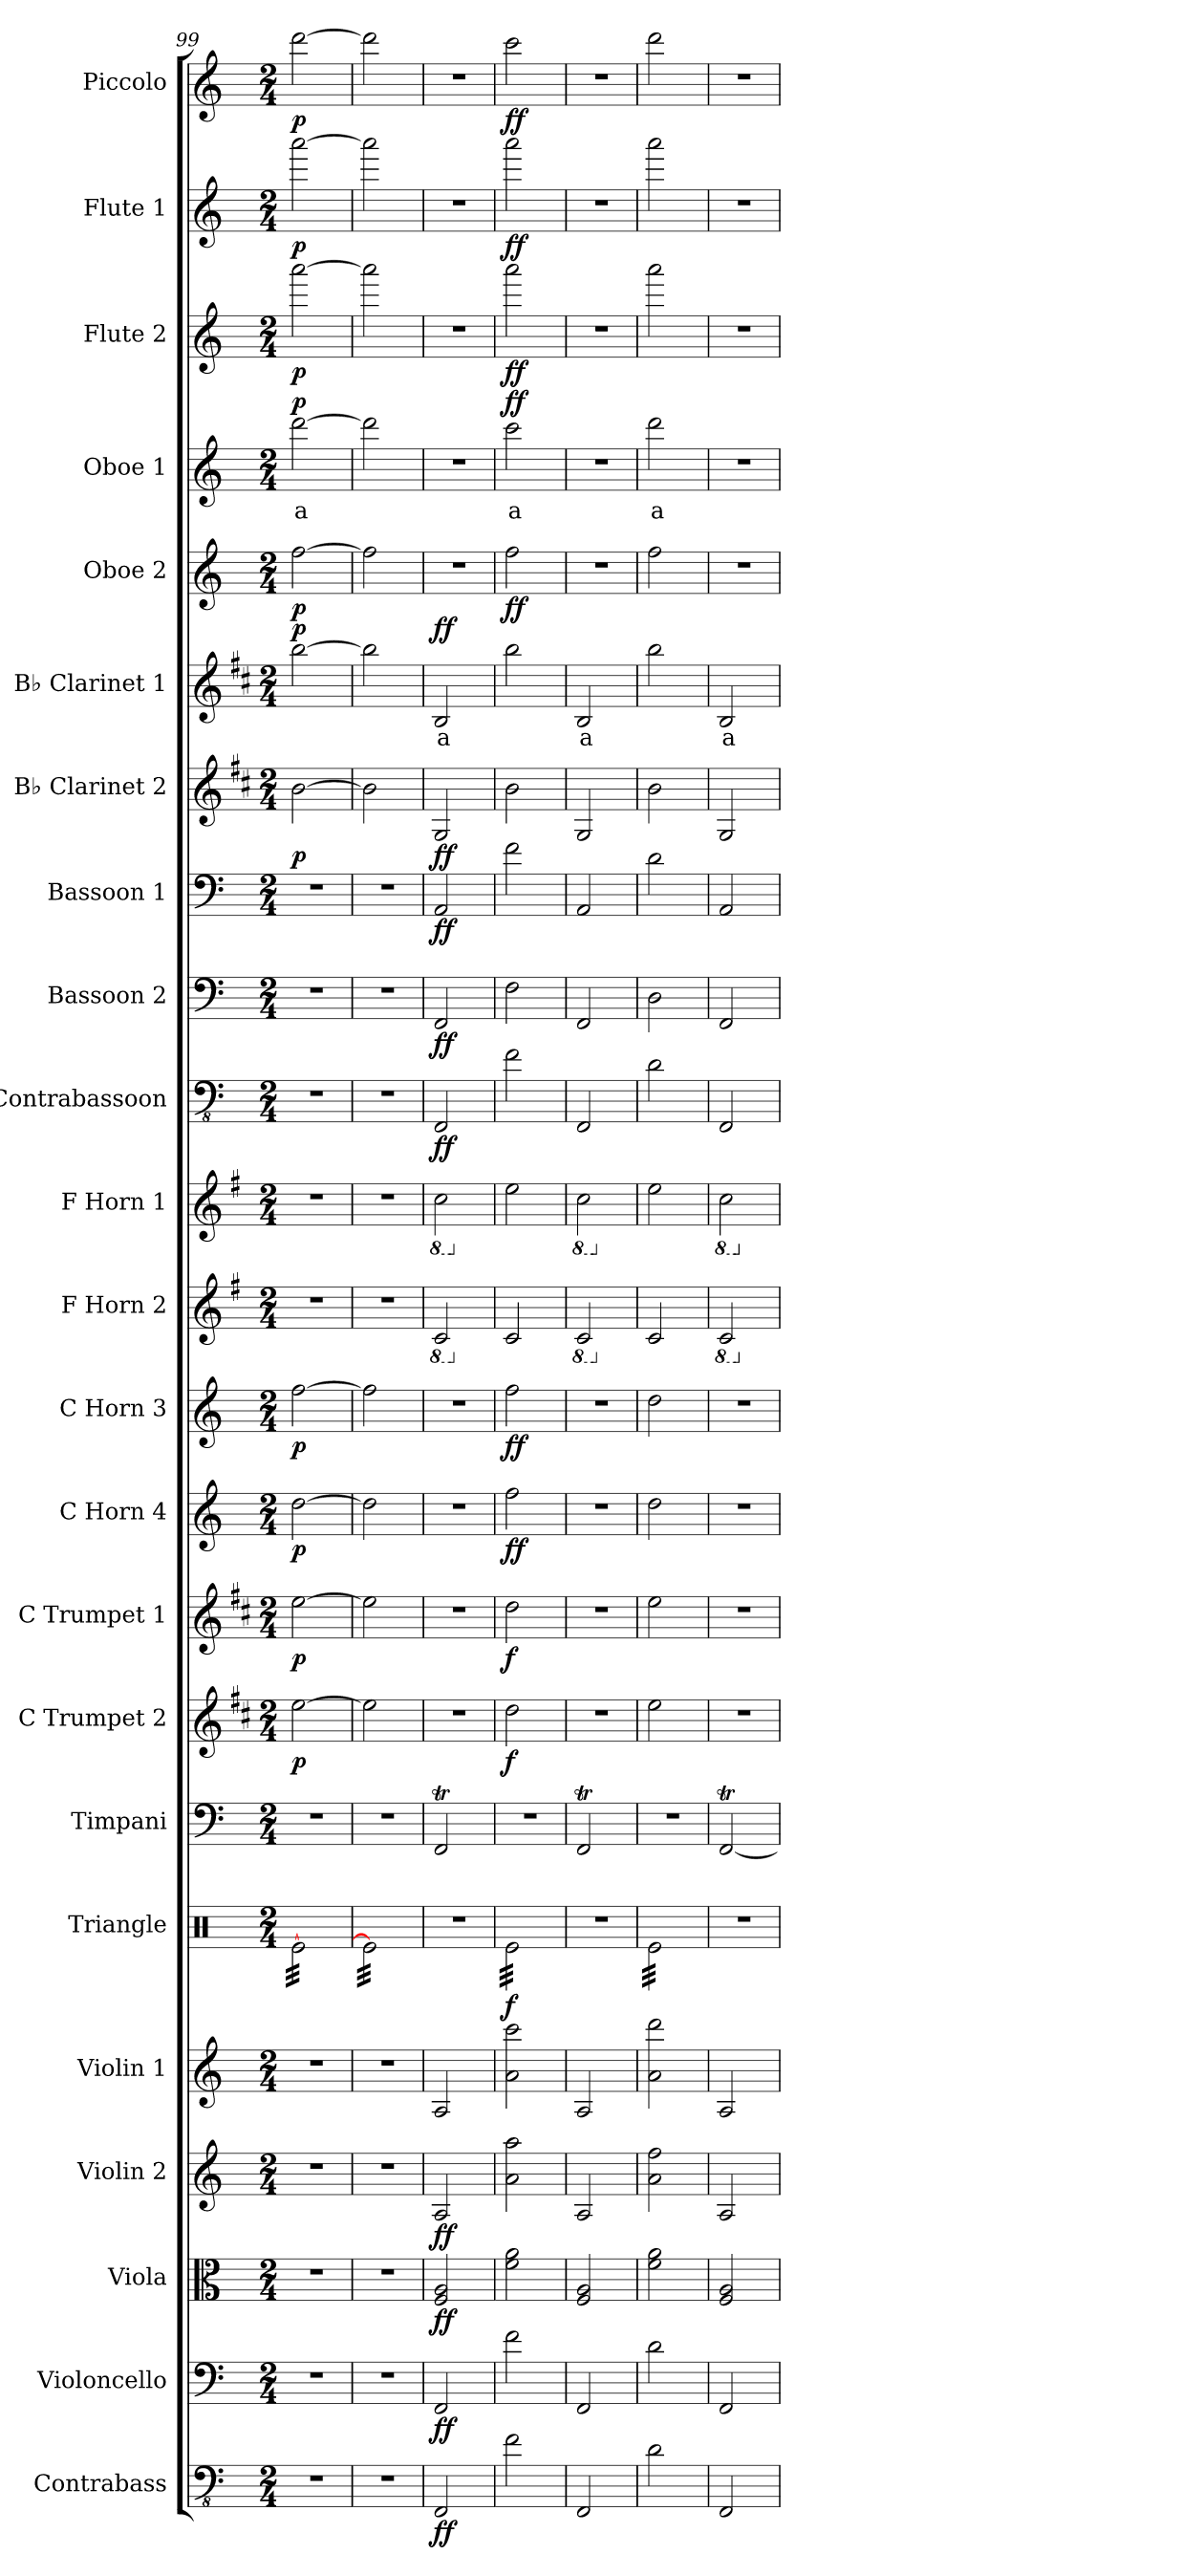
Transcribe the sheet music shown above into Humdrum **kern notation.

**kern	**dynam	**kern	**dynam	**kern	**dynam	**kern	**dynam	**kern	**kern	**dynam	**kern	**kern	**dynam	**kern	**dynam	**kern	**dynam	**kern	**dynam	**kern	**kern	**kern	**dynam	**kern	**dynam	**kern	**dynam	**kern	**dynam	**kern	**text	**dynam	**kern	**dynam	**kern	**text	**dynam	**kern	**dynam	**kern	**dynam	**kern	**dynam
*part23	*part23	*part22	*part22	*part21	*part21	*part20	*part20	*part19	*part18	*part18	*part17	*part16	*part16	*part15	*part15	*part14	*part14	*part13	*part13	*part12	*part11	*part10	*part10	*part9	*part9	*part8	*part8	*part7	*part7	*part6	*part6	*part6	*part5	*part5	*part4	*part4	*part4	*part3	*part3	*part2	*part2	*part1	*part1
*staff23	*staff23	*staff22	*staff22	*staff21	*staff21	*staff20	*staff20	*staff19	*staff18	*staff18	*staff17	*staff16	*staff16	*staff15	*staff15	*staff14	*staff14	*staff13	*staff13	*staff12	*staff11	*staff10	*staff10	*staff9	*staff9	*staff8	*staff8	*staff7	*staff7	*staff6	*staff6	*staff6	*staff5	*staff5	*staff4	*staff4	*staff4	*staff3	*staff3	*staff2	*staff2	*staff1	*staff1
*I"Contrabass	*	*I"Violoncello	*	*I"Viola	*	*I"Violin 2	*	*I"Violin 1	*I"Triangle	*	*I"Timpani	*I"C Trumpet 2	*	*I"C Trumpet 1	*	*I"C Horn 4	*	*I"C Horn 3	*	*I"F Horn 2	*I"F Horn 1	*I"Contrabassoon	*	*I"Bassoon 2	*	*I"Bassoon 1	*	*I"B♭ Clarinet 2	*	*I"B♭ Clarinet 1	*	*	*I"Oboe 2	*	*I"Oboe 1	*	*	*I"Flute 2	*	*I"Flute 1	*	*I"Piccolo	*
*I'Cb	*	*I'Vc	*	*I'Vla	*	*I'Vln 2	*	*I'Vln 1	*I'Tri	*	*I'Timp	*I'Tpt 2	*	*I'Tpt 1	*	*I'Hn 4	*	*I'Hn 3	*	*I'Hn 2	*I'Hn 1	*I'CBsn	*	*I'Bsn 2	*	*I'Bsn 1	*	*I'Cl 2	*	*I'Cl 1	*	*	*I'Ob 2	*	*I'Ob 1	*	*	*I'Fl 2	*	*I'Fl 1	*	*I'Picc	*
*clefFv4	*	*clefF4	*	*clefC3	*	*clefG2	*	*clefG2	*clefX	*	*clefF4	*clefG2	*	*clefG2	*	*clefG2	*	*clefG2	*	*clefG2	*clefG2	*clefFv4	*	*clefF4	*	*clefF4	*	*clefG2	*	*clefG2	*	*	*clefG2	*	*clefG2	*	*	*clefG2	*	*clefG2	*	*clefG2	*
*	*	*	*	*	*	*	*	*	*	*	*	*ITrd1c2	*	*ITrd1c2	*	*ITrd7c12	*	*ITrd7c12	*	*ITrd4c7	*ITrd4c7	*	*	*	*	*	*	*ITrd1c2	*	*ITrd1c2	*	*	*	*	*	*	*	*	*	*	*	*ITrd-7c-12	*
*k[]	*	*k[]	*	*k[]	*	*k[]	*	*k[]	*k[]	*	*k[]	*k[]	*	*k[]	*	*k[]	*	*k[]	*	*k[]	*k[]	*k[]	*	*k[]	*	*k[]	*	*k[]	*	*k[]	*	*	*k[]	*	*k[]	*	*	*k[]	*	*k[]	*	*k[]	*
*M2/4	*	*M2/4	*	*M2/4	*	*M2/4	*	*M2/4	*M2/4	*	*M2/4	*M2/4	*	*M2/4	*	*M2/4	*	*M2/4	*	*M2/4	*M2/4	*M2/4	*	*M2/4	*	*M2/4	*	*M2/4	*	*M2/4	*	*	*M2/4	*	*M2/4	*	*	*M2/4	*	*M2/4	*	*M2/4	*
=99	=99	=99	=99	=99	=99	=99	=99	=99	=99	=99	=99	=99	=99	=99	=99	=99	=99	=99	=99	=99	=99	=99	=99	=99	=99	=99	=99	=99	=99	=99	=99	=99	=99	=99	=99	=99	=99	=99	=99	=99	=99	=99	=99
!	!	!	!	!	!	!	!	!	!	!	!	!	!LO:DY:b	!	!LO:DY:b	!	!LO:DY:b	!	!LO:DY:b	!	!	!	!	!	!	!	!	!	!LO:DY:b	!	!	!LO:DY:b	!	!LO:DY:b	!	!LO:LY:color=#FF0000	!LO:DY:b	!	!LO:DY:b	!	!LO:DY:b	!	!LO:DY:b
*	*	*	*	*	*	*	*	*	*tremolo	*	*	*	*	*	*	*	*	*	*	*	*	*	*	*	*	*	*	*	*	*	*	*	*	*	*	*	*	*	*	*	*	*	*
2r	.	2r	.	2r	.	2r	.	2r	[32Re\LLL	.	2r	[2dd\	p	[2dd\	p	[2d\	p	[2f\	p	2r	2r	2r	.	2r	.	2r	.	[2a\	p	[2aa\	.	p	[2ff\	p	[2ddd\	a	p	[2aaa\	p	[2aaa\	p	[2dddd\	p
.	.	.	.	.	.	.	.	.	32Re\	.	.	.	.	.	.	.	.	.	.	.	.	.	.	.	.	.	.	.	.	.	.	.	.	.	.	.	.	.	.	.	.	.	.
.	.	.	.	.	.	.	.	.	32Re\	.	.	.	.	.	.	.	.	.	.	.	.	.	.	.	.	.	.	.	.	.	.	.	.	.	.	.	.	.	.	.	.	.	.
.	.	.	.	.	.	.	.	.	32Re\	.	.	.	.	.	.	.	.	.	.	.	.	.	.	.	.	.	.	.	.	.	.	.	.	.	.	.	.	.	.	.	.	.	.
.	.	.	.	.	.	.	.	.	32Re\	.	.	.	.	.	.	.	.	.	.	.	.	.	.	.	.	.	.	.	.	.	.	.	.	.	.	.	.	.	.	.	.	.	.
.	.	.	.	.	.	.	.	.	32Re\	.	.	.	.	.	.	.	.	.	.	.	.	.	.	.	.	.	.	.	.	.	.	.	.	.	.	.	.	.	.	.	.	.	.
.	.	.	.	.	.	.	.	.	32Re\	.	.	.	.	.	.	.	.	.	.	.	.	.	.	.	.	.	.	.	.	.	.	.	.	.	.	.	.	.	.	.	.	.	.
.	.	.	.	.	.	.	.	.	32Re\	.	.	.	.	.	.	.	.	.	.	.	.	.	.	.	.	.	.	.	.	.	.	.	.	.	.	.	.	.	.	.	.	.	.
.	.	.	.	.	.	.	.	.	32Re\	.	.	.	.	.	.	.	.	.	.	.	.	.	.	.	.	.	.	.	.	.	.	.	.	.	.	.	.	.	.	.	.	.	.
.	.	.	.	.	.	.	.	.	32Re\	.	.	.	.	.	.	.	.	.	.	.	.	.	.	.	.	.	.	.	.	.	.	.	.	.	.	.	.	.	.	.	.	.	.
.	.	.	.	.	.	.	.	.	32Re\	.	.	.	.	.	.	.	.	.	.	.	.	.	.	.	.	.	.	.	.	.	.	.	.	.	.	.	.	.	.	.	.	.	.
.	.	.	.	.	.	.	.	.	32Re\	.	.	.	.	.	.	.	.	.	.	.	.	.	.	.	.	.	.	.	.	.	.	.	.	.	.	.	.	.	.	.	.	.	.
.	.	.	.	.	.	.	.	.	32Re\	.	.	.	.	.	.	.	.	.	.	.	.	.	.	.	.	.	.	.	.	.	.	.	.	.	.	.	.	.	.	.	.	.	.
.	.	.	.	.	.	.	.	.	32Re\	.	.	.	.	.	.	.	.	.	.	.	.	.	.	.	.	.	.	.	.	.	.	.	.	.	.	.	.	.	.	.	.	.	.
.	.	.	.	.	.	.	.	.	32Re\	.	.	.	.	.	.	.	.	.	.	.	.	.	.	.	.	.	.	.	.	.	.	.	.	.	.	.	.	.	.	.	.	.	.
.	.	.	.	.	.	.	.	.	32Re\JJJ	.	.	.	.	.	.	.	.	.	.	.	.	.	.	.	.	.	.	.	.	.	.	.	.	.	.	.	.	.	.	.	.	.	.
=100	=100	=100	=100	=100	=100	=100	=100	=100	=100	=100	=100	=100	=100	=100	=100	=100	=100	=100	=100	=100	=100	=100	=100	=100	=100	=100	=100	=100	=100	=100	=100	=100	=100	=100	=100	=100	=100	=100	=100	=100	=100	=100	=100
2r	.	2r	.	2r	.	2r	.	2r	32Re\]LLL	.	2r	2dd\]	.	2dd\]	.	2d\]	.	2f\]	.	2r	2r	2r	.	2r	.	2r	.	2a\]	.	2aa\]	.	.	2ff\]	.	2ddd\]	.	.	2aaa\]	.	2aaa\]	.	2dddd\]	.
.	.	.	.	.	.	.	.	.	32Re\	.	.	.	.	.	.	.	.	.	.	.	.	.	.	.	.	.	.	.	.	.	.	.	.	.	.	.	.	.	.	.	.	.	.
.	.	.	.	.	.	.	.	.	32Re\	.	.	.	.	.	.	.	.	.	.	.	.	.	.	.	.	.	.	.	.	.	.	.	.	.	.	.	.	.	.	.	.	.	.
.	.	.	.	.	.	.	.	.	32Re\	.	.	.	.	.	.	.	.	.	.	.	.	.	.	.	.	.	.	.	.	.	.	.	.	.	.	.	.	.	.	.	.	.	.
.	.	.	.	.	.	.	.	.	32Re\	.	.	.	.	.	.	.	.	.	.	.	.	.	.	.	.	.	.	.	.	.	.	.	.	.	.	.	.	.	.	.	.	.	.
.	.	.	.	.	.	.	.	.	32Re\	.	.	.	.	.	.	.	.	.	.	.	.	.	.	.	.	.	.	.	.	.	.	.	.	.	.	.	.	.	.	.	.	.	.
.	.	.	.	.	.	.	.	.	32Re\	.	.	.	.	.	.	.	.	.	.	.	.	.	.	.	.	.	.	.	.	.	.	.	.	.	.	.	.	.	.	.	.	.	.
.	.	.	.	.	.	.	.	.	32Re\	.	.	.	.	.	.	.	.	.	.	.	.	.	.	.	.	.	.	.	.	.	.	.	.	.	.	.	.	.	.	.	.	.	.
.	.	.	.	.	.	.	.	.	32Re\	.	.	.	.	.	.	.	.	.	.	.	.	.	.	.	.	.	.	.	.	.	.	.	.	.	.	.	.	.	.	.	.	.	.
.	.	.	.	.	.	.	.	.	32Re\	.	.	.	.	.	.	.	.	.	.	.	.	.	.	.	.	.	.	.	.	.	.	.	.	.	.	.	.	.	.	.	.	.	.
.	.	.	.	.	.	.	.	.	32Re\	.	.	.	.	.	.	.	.	.	.	.	.	.	.	.	.	.	.	.	.	.	.	.	.	.	.	.	.	.	.	.	.	.	.
.	.	.	.	.	.	.	.	.	32Re\	.	.	.	.	.	.	.	.	.	.	.	.	.	.	.	.	.	.	.	.	.	.	.	.	.	.	.	.	.	.	.	.	.	.
.	.	.	.	.	.	.	.	.	32Re\	.	.	.	.	.	.	.	.	.	.	.	.	.	.	.	.	.	.	.	.	.	.	.	.	.	.	.	.	.	.	.	.	.	.
.	.	.	.	.	.	.	.	.	32Re\	.	.	.	.	.	.	.	.	.	.	.	.	.	.	.	.	.	.	.	.	.	.	.	.	.	.	.	.	.	.	.	.	.	.
.	.	.	.	.	.	.	.	.	32Re\	.	.	.	.	.	.	.	.	.	.	.	.	.	.	.	.	.	.	.	.	.	.	.	.	.	.	.	.	.	.	.	.	.	.
.	.	.	.	.	.	.	.	.	32Re\JJJ	.	.	.	.	.	.	.	.	.	.	.	.	.	.	.	.	.	.	.	.	.	.	.	.	.	.	.	.	.	.	.	.	.	.
=101	=101	=101	=101	=101	=101	=101	=101	=101	=101	=101	=101	=101	=101	=101	=101	=101	=101	=101	=101	=101	=101	=101	=101	=101	=101	=101	=101	=101	=101	=101	=101	=101	=101	=101	=101	=101	=101	=101	=101	=101	=101	=101	=101
*	*	*	*	*	*	*	*	*	*	*	*	*	*	*	*	*	*	*	*	*8ba	*	*	*	*	*	*	*	*	*	*	*	*	*	*	*	*	*	*	*	*	*	*	*
*	*	*	*	*	*	*	*	*	*	*	*	*	*	*	*	*	*	*	*	*	*8ba	*	*	*	*	*	*	*	*	*	*	*	*	*	*	*	*	*	*	*	*	*	*
!	!LO:DY:b	!	!LO:DY:b	!	!LO:DY:b	!	!LO:DY:b	!	!	!	!	!	!	!	!	!	!	!	!	!	!	!	!LO:DY:b	!	!LO:DY:b	!	!LO:DY:b	!	!LO:DY:b	!	!LO:LY:color=#FF0000	!LO:DY:b	!	!	!	!	!	!	!	!	!	!	!
2FFF/	ff	2FF/	ff	2F/ 2A/	ff	2A/	ff	2A/	2r	.	2FFT/	2r	.	2r	.	2r	.	2r	.	2FF/	2F\	2FFF/	ff	2FF/	ff	2AA/	ff	2F/	ff	2A/	a	ff	2r	.	2r	.	.	2r	.	2r	.	2r	.
=102	=102	=102	=102	=102	=102	=102	=102	=102	=102	=102	=102	=102	=102	=102	=102	=102	=102	=102	=102	=102	=102	=102	=102	=102	=102	=102	=102	=102	=102	=102	=102	=102	=102	=102	=102	=102	=102	=102	=102	=102	=102	=102	=102
*	*	*	*	*	*	*	*	*	*	*	*	*	*	*	*	*	*	*	*	*X8ba	*	*	*	*	*	*	*	*	*	*	*	*	*	*	*	*	*	*	*	*	*	*	*
*	*	*	*	*	*	*	*	*	*	*	*	*	*	*	*	*	*	*	*	*	*X8ba	*	*	*	*	*	*	*	*	*	*	*	*	*	*	*	*	*	*	*	*	*	*
!	!	!	!	!	!	!	!	!	!	!LO:DY:b	!	!	!LO:DY:b	!	!LO:DY:b	!	!LO:DY:b	!	!LO:DY:b	!	!	!	!	!	!	!	!	!	!	!	!	!	!	!LO:DY:b	!	!LO:LY:color=#FF0000	!LO:DY:b	!	!LO:DY:b	!	!LO:DY:b	!	!LO:DY:b
2F\	.	2f\	.	2f\ 2a\	.	2a\ 2aa\	.	2a\ 2ccc\	32Re\LLL	f	2r	2cc\	f	2cc\	f	2f\	ff	2f\	ff	2F/	2a\	2F\	.	2F\	.	2f\	.	2a\	.	2aa\	.	.	2ff\	ff	2ccc\	a	ff	2aaa\	ff	2aaa\	ff	2cccc\	ff
.	.	.	.	.	.	.	.	.	32Re\	.	.	.	.	.	.	.	.	.	.	.	.	.	.	.	.	.	.	.	.	.	.	.	.	.	.	.	.	.	.	.	.	.	.
.	.	.	.	.	.	.	.	.	32Re\	.	.	.	.	.	.	.	.	.	.	.	.	.	.	.	.	.	.	.	.	.	.	.	.	.	.	.	.	.	.	.	.	.	.
.	.	.	.	.	.	.	.	.	32Re\	.	.	.	.	.	.	.	.	.	.	.	.	.	.	.	.	.	.	.	.	.	.	.	.	.	.	.	.	.	.	.	.	.	.
.	.	.	.	.	.	.	.	.	32Re\	.	.	.	.	.	.	.	.	.	.	.	.	.	.	.	.	.	.	.	.	.	.	.	.	.	.	.	.	.	.	.	.	.	.
.	.	.	.	.	.	.	.	.	32Re\	.	.	.	.	.	.	.	.	.	.	.	.	.	.	.	.	.	.	.	.	.	.	.	.	.	.	.	.	.	.	.	.	.	.
.	.	.	.	.	.	.	.	.	32Re\	.	.	.	.	.	.	.	.	.	.	.	.	.	.	.	.	.	.	.	.	.	.	.	.	.	.	.	.	.	.	.	.	.	.
.	.	.	.	.	.	.	.	.	32Re\	.	.	.	.	.	.	.	.	.	.	.	.	.	.	.	.	.	.	.	.	.	.	.	.	.	.	.	.	.	.	.	.	.	.
.	.	.	.	.	.	.	.	.	32Re\	.	.	.	.	.	.	.	.	.	.	.	.	.	.	.	.	.	.	.	.	.	.	.	.	.	.	.	.	.	.	.	.	.	.
.	.	.	.	.	.	.	.	.	32Re\	.	.	.	.	.	.	.	.	.	.	.	.	.	.	.	.	.	.	.	.	.	.	.	.	.	.	.	.	.	.	.	.	.	.
.	.	.	.	.	.	.	.	.	32Re\	.	.	.	.	.	.	.	.	.	.	.	.	.	.	.	.	.	.	.	.	.	.	.	.	.	.	.	.	.	.	.	.	.	.
.	.	.	.	.	.	.	.	.	32Re\	.	.	.	.	.	.	.	.	.	.	.	.	.	.	.	.	.	.	.	.	.	.	.	.	.	.	.	.	.	.	.	.	.	.
.	.	.	.	.	.	.	.	.	32Re\	.	.	.	.	.	.	.	.	.	.	.	.	.	.	.	.	.	.	.	.	.	.	.	.	.	.	.	.	.	.	.	.	.	.
.	.	.	.	.	.	.	.	.	32Re\	.	.	.	.	.	.	.	.	.	.	.	.	.	.	.	.	.	.	.	.	.	.	.	.	.	.	.	.	.	.	.	.	.	.
.	.	.	.	.	.	.	.	.	32Re\	.	.	.	.	.	.	.	.	.	.	.	.	.	.	.	.	.	.	.	.	.	.	.	.	.	.	.	.	.	.	.	.	.	.
.	.	.	.	.	.	.	.	.	32Re\JJJ	.	.	.	.	.	.	.	.	.	.	.	.	.	.	.	.	.	.	.	.	.	.	.	.	.	.	.	.	.	.	.	.	.	.
=103	=103	=103	=103	=103	=103	=103	=103	=103	=103	=103	=103	=103	=103	=103	=103	=103	=103	=103	=103	=103	=103	=103	=103	=103	=103	=103	=103	=103	=103	=103	=103	=103	=103	=103	=103	=103	=103	=103	=103	=103	=103	=103	=103
*	*	*	*	*	*	*	*	*	*	*	*	*	*	*	*	*	*	*	*	*8ba	*	*	*	*	*	*	*	*	*	*	*	*	*	*	*	*	*	*	*	*	*	*	*
*	*	*	*	*	*	*	*	*	*	*	*	*	*	*	*	*	*	*	*	*	*8ba	*	*	*	*	*	*	*	*	*	*	*	*	*	*	*	*	*	*	*	*	*	*
!	!	!	!	!	!	!	!	!	!	!	!	!	!	!	!	!	!	!	!	!	!	!	!	!	!	!	!	!	!	!	!LO:LY:color=#FF0000	!	!	!	!	!	!	!	!	!	!	!	!
2FFF/	.	2FF/	.	2F/ 2A/	.	2A/	.	2A/	2r	.	2FFT/	2r	.	2r	.	2r	.	2r	.	2FF/	2F\	2FFF/	.	2FF/	.	2AA/	.	2F/	.	2A/	a	.	2r	.	2r	.	.	2r	.	2r	.	2r	.
=104	=104	=104	=104	=104	=104	=104	=104	=104	=104	=104	=104	=104	=104	=104	=104	=104	=104	=104	=104	=104	=104	=104	=104	=104	=104	=104	=104	=104	=104	=104	=104	=104	=104	=104	=104	=104	=104	=104	=104	=104	=104	=104	=104
*	*	*	*	*	*	*	*	*	*	*	*	*	*	*	*	*	*	*	*	*X8ba	*	*	*	*	*	*	*	*	*	*	*	*	*	*	*	*	*	*	*	*	*	*	*
*	*	*	*	*	*	*	*	*	*	*	*	*	*	*	*	*	*	*	*	*	*X8ba	*	*	*	*	*	*	*	*	*	*	*	*	*	*	*	*	*	*	*	*	*	*
!	!	!	!	!	!	!	!	!	!	!	!	!	!	!	!	!	!	!	!	!	!	!	!	!	!	!	!	!	!	!	!	!	!	!	!	!LO:LY:color=#FF0000	!	!	!	!	!	!	!
2D\	.	2d\	.	2f\ 2a\	.	2a\ 2ff\	.	2a\ 2ddd\	32Re\LLL	.	2r	2dd\	.	2dd\	.	2d\	.	2d\	.	2F/	2a\	2D\	.	2D\	.	2d\	.	2a\	.	2aa\	.	.	2ff\	.	2ddd\	a	.	2aaa\	.	2aaa\	.	2dddd\	.
.	.	.	.	.	.	.	.	.	32Re\	.	.	.	.	.	.	.	.	.	.	.	.	.	.	.	.	.	.	.	.	.	.	.	.	.	.	.	.	.	.	.	.	.	.
.	.	.	.	.	.	.	.	.	32Re\	.	.	.	.	.	.	.	.	.	.	.	.	.	.	.	.	.	.	.	.	.	.	.	.	.	.	.	.	.	.	.	.	.	.
.	.	.	.	.	.	.	.	.	32Re\	.	.	.	.	.	.	.	.	.	.	.	.	.	.	.	.	.	.	.	.	.	.	.	.	.	.	.	.	.	.	.	.	.	.
.	.	.	.	.	.	.	.	.	32Re\	.	.	.	.	.	.	.	.	.	.	.	.	.	.	.	.	.	.	.	.	.	.	.	.	.	.	.	.	.	.	.	.	.	.
.	.	.	.	.	.	.	.	.	32Re\	.	.	.	.	.	.	.	.	.	.	.	.	.	.	.	.	.	.	.	.	.	.	.	.	.	.	.	.	.	.	.	.	.	.
.	.	.	.	.	.	.	.	.	32Re\	.	.	.	.	.	.	.	.	.	.	.	.	.	.	.	.	.	.	.	.	.	.	.	.	.	.	.	.	.	.	.	.	.	.
.	.	.	.	.	.	.	.	.	32Re\	.	.	.	.	.	.	.	.	.	.	.	.	.	.	.	.	.	.	.	.	.	.	.	.	.	.	.	.	.	.	.	.	.	.
.	.	.	.	.	.	.	.	.	32Re\	.	.	.	.	.	.	.	.	.	.	.	.	.	.	.	.	.	.	.	.	.	.	.	.	.	.	.	.	.	.	.	.	.	.
.	.	.	.	.	.	.	.	.	32Re\	.	.	.	.	.	.	.	.	.	.	.	.	.	.	.	.	.	.	.	.	.	.	.	.	.	.	.	.	.	.	.	.	.	.
.	.	.	.	.	.	.	.	.	32Re\	.	.	.	.	.	.	.	.	.	.	.	.	.	.	.	.	.	.	.	.	.	.	.	.	.	.	.	.	.	.	.	.	.	.
.	.	.	.	.	.	.	.	.	32Re\	.	.	.	.	.	.	.	.	.	.	.	.	.	.	.	.	.	.	.	.	.	.	.	.	.	.	.	.	.	.	.	.	.	.
.	.	.	.	.	.	.	.	.	32Re\	.	.	.	.	.	.	.	.	.	.	.	.	.	.	.	.	.	.	.	.	.	.	.	.	.	.	.	.	.	.	.	.	.	.
.	.	.	.	.	.	.	.	.	32Re\	.	.	.	.	.	.	.	.	.	.	.	.	.	.	.	.	.	.	.	.	.	.	.	.	.	.	.	.	.	.	.	.	.	.
.	.	.	.	.	.	.	.	.	32Re\	.	.	.	.	.	.	.	.	.	.	.	.	.	.	.	.	.	.	.	.	.	.	.	.	.	.	.	.	.	.	.	.	.	.
.	.	.	.	.	.	.	.	.	32Re\JJJ	.	.	.	.	.	.	.	.	.	.	.	.	.	.	.	.	.	.	.	.	.	.	.	.	.	.	.	.	.	.	.	.	.	.
*	*	*	*	*	*	*	*	*	*Xtremolo	*	*	*	*	*	*	*	*	*	*	*	*	*	*	*	*	*	*	*	*	*	*	*	*	*	*	*	*	*	*	*	*	*	*
=105	=105	=105	=105	=105	=105	=105	=105	=105	=105	=105	=105	=105	=105	=105	=105	=105	=105	=105	=105	=105	=105	=105	=105	=105	=105	=105	=105	=105	=105	=105	=105	=105	=105	=105	=105	=105	=105	=105	=105	=105	=105	=105	=105
*	*	*	*	*	*	*	*	*	*	*	*	*	*	*	*	*	*	*	*	*8ba	*	*	*	*	*	*	*	*	*	*	*	*	*	*	*	*	*	*	*	*	*	*	*
*	*	*	*	*	*	*	*	*	*	*	*	*	*	*	*	*	*	*	*	*	*8ba	*	*	*	*	*	*	*	*	*	*	*	*	*	*	*	*	*	*	*	*	*	*
!	!	!	!	!	!	!	!	!	!	!	!	!	!	!	!	!	!	!	!	!	!	!	!	!	!	!	!	!	!	!	!LO:LY:color=#FF0000	!	!	!	!	!	!	!	!	!	!	!	!
2FFF/	.	2FF/	.	2F/ 2A/	.	2A/	.	2A/	2r	.	[2FFT/	2r	.	2r	.	2r	.	2r	.	2FF/	2F\	2FFF/	.	2FF/	.	2AA/	.	2F/	.	2A/	a	.	2r	.	2r	.	.	2r	.	2r	.	2r	.
*	*	*	*	*	*	*	*	*	*	*	*	*	*	*	*	*	*	*	*	*X8ba	*	*	*	*	*	*	*	*	*	*	*	*	*	*	*	*	*	*	*	*	*	*	*
*	*	*	*	*	*	*	*	*	*	*	*	*	*	*	*	*	*	*	*	*	*X8ba	*	*	*	*	*	*	*	*	*	*	*	*	*	*	*	*	*	*	*	*	*	*
=	=	=	=	=	=	=	=	=	=	=	=	=	=	=	=	=	=	=	=	=	=	=	=	=	=	=	=	=	=	=	=	=	=	=	=	=	=	=	=	=	=	=	=
*-	*-	*-	*-	*-	*-	*-	*-	*-	*-	*-	*-	*-	*-	*-	*-	*-	*-	*-	*-	*-	*-	*-	*-	*-	*-	*-	*-	*-	*-	*-	*-	*-	*-	*-	*-	*-	*-	*-	*-	*-	*-	*-	*-
